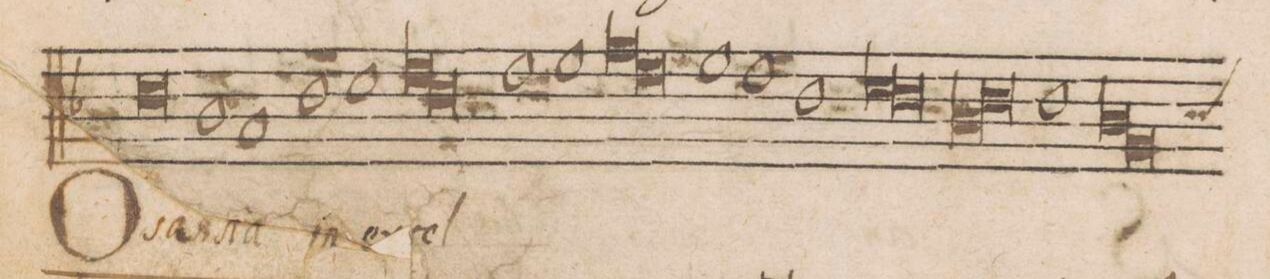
**kern	**text
*I"TENOR	*
*clefC4	*
*k[b-]	*
*met(C|)	*
*M2/1	*
0c	O-
=48-	=48-
1A	-san-
1G	-na
=49-	=49-
1c	in
1d	ex-
=50-	=50-
*lig	*
1e	-cel-
1c	.
*Xlig	*
=51-	=51-
1e	.
1f	.
=52-	=52-
*lig	*
1g	.
1e	.
*Xlig	*
=53-	=53-
1f	.
1e	.
=54-	=54-
1c	.
*lig	*
1d	.
=55-	=55-
1c	.
*Xlig	*
*lig	*
1A	.
=56-	=56-
1c	.
*Xlig	*
1c	.
=57-	=57-
*lig	*
1A	.
1F	.
*Xlig	*
*custos:B	*
=58-	=58-
*-	*-
